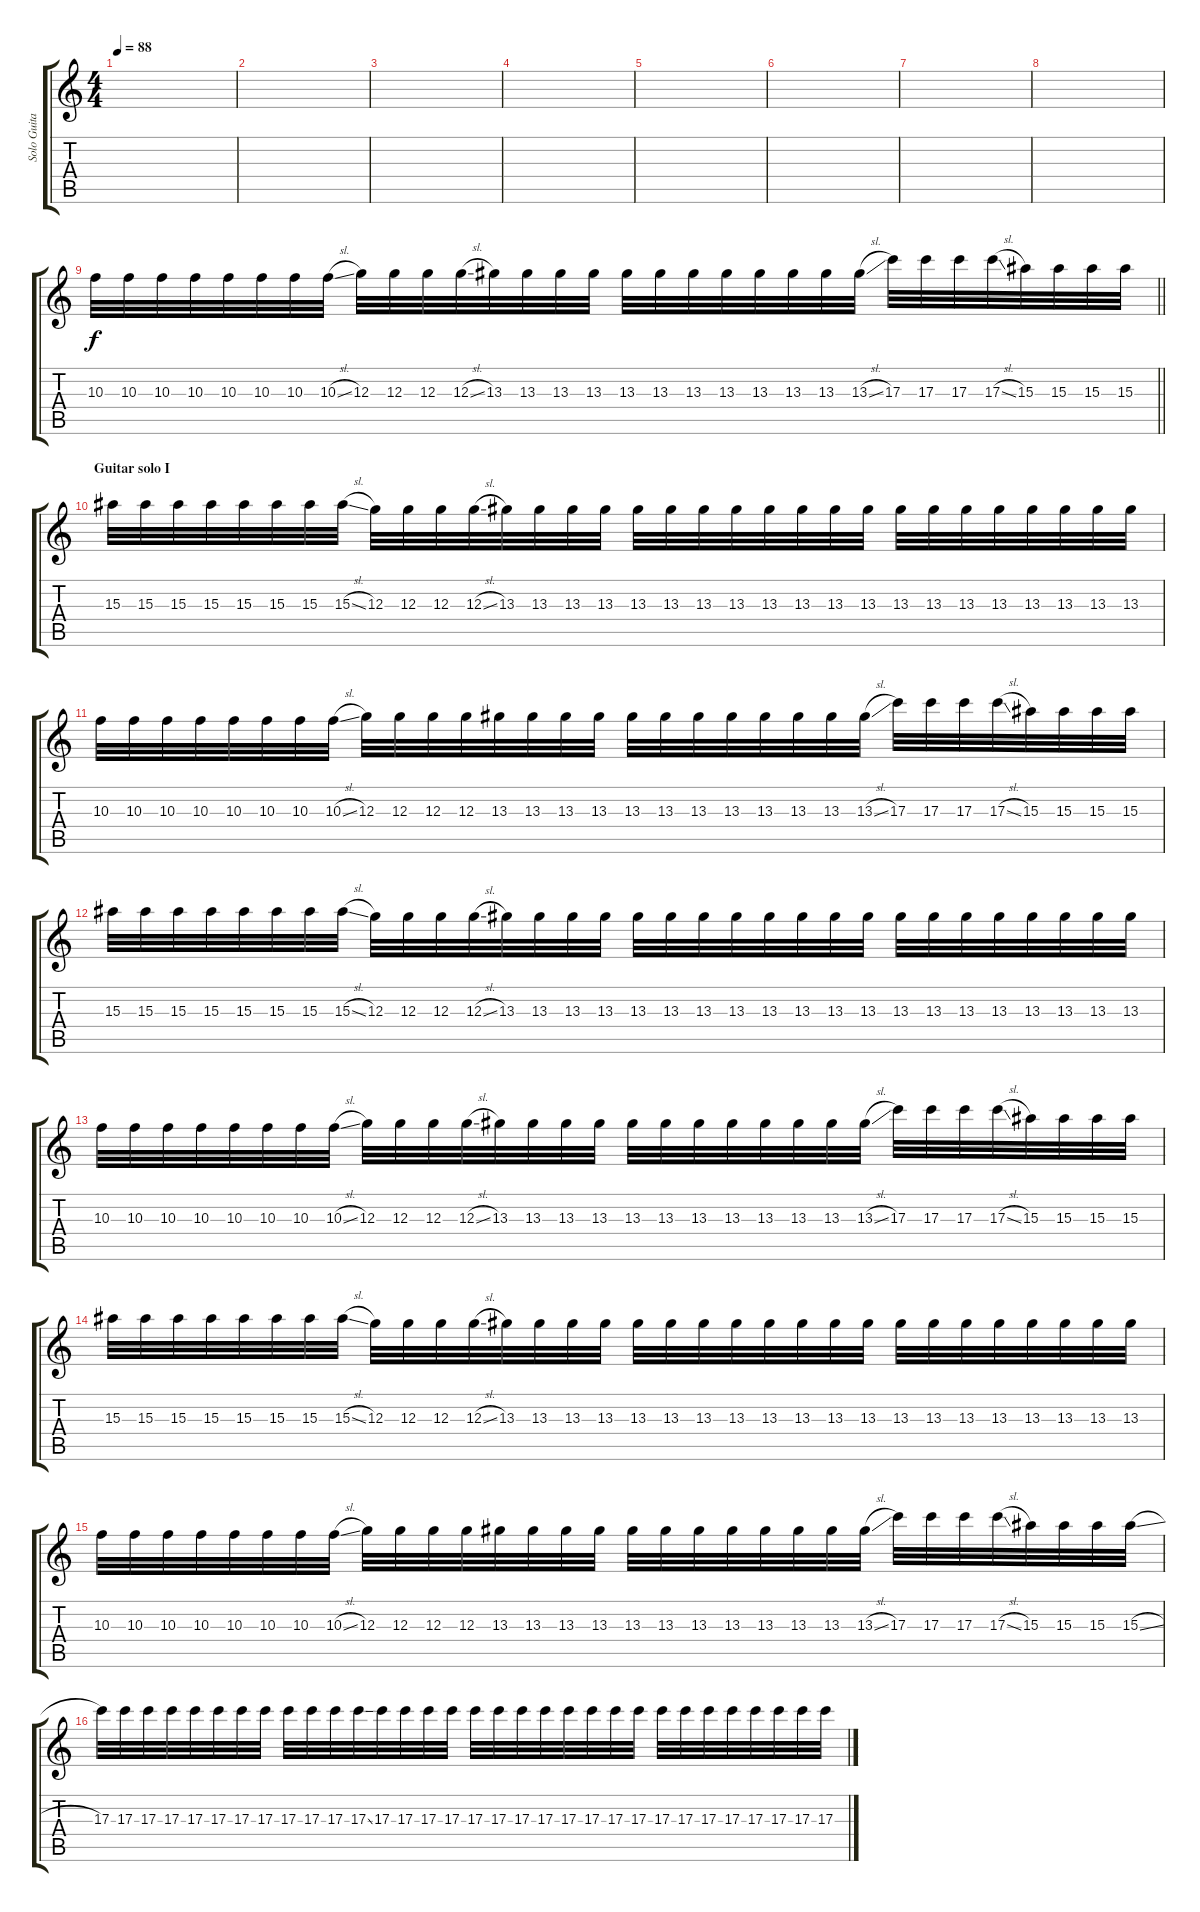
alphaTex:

\track ("Solo Guitar" "Solo Guita") {instrument distortionguitar}
\staff {score tabs}
\tuning (E4 B3 G3 D3 A2 E2) {hide}
\ts (4 4)
\tempo 88
\clef g2
\ks c
|
|
|
|
|
|
|
|
\barLineRight lightlight
10.3.32 10.3.32 10.3.32 10.3.32 10.3.32 10.3.32 10.3.32 10.3{sl}.32 12.3.32 12.3.32 12.3.32 12.3{sl}.32 13.3.32 13.3.32 13.3.32 13.3.32 13.3.32 13.3.32 13.3.32 13.3.32 13.3.32 13.3.32 13.3.32 13.3{sl}.32 17.3.32 17.3.32 17.3.32 17.3{sl}.32 15.3.32 15.3.32 15.3.32 15.3.32 |
\section ("" "Guitar solo I")
15.3.32 15.3.32 15.3.32 15.3.32 15.3.32 15.3.32 15.3.32 15.3{sl}.32 12.3.32 12.3.32 12.3.32 12.3{sl}.32 13.3.32 13.3.32 13.3.32 13.3.32 13.3.32 13.3.32 13.3.32 13.3.32 13.3.32 13.3.32 13.3.32 13.3.32 13.3.32 13.3.32 13.3.32 13.3.32 13.3.32 13.3.32 13.3.32 13.3.32 |
10.3.32 10.3.32 10.3.32 10.3.32 10.3.32 10.3.32 10.3.32 10.3{sl}.32 12.3.32 12.3.32 12.3.32 12.3.32 13.3.32 13.3.32 13.3.32 13.3.32 13.3.32 13.3.32 13.3.32 13.3.32 13.3.32 13.3.32 13.3.32 13.3{sl}.32 17.3.32 17.3.32 17.3.32 17.3{sl}.32 15.3.32 15.3.32 15.3.32 15.3.32 |
15.3.32 15.3.32 15.3.32 15.3.32 15.3.32 15.3.32 15.3.32 15.3{sl}.32 12.3.32 12.3.32 12.3.32 12.3{sl}.32 13.3.32 13.3.32 13.3.32 13.3.32 13.3.32 13.3.32 13.3.32 13.3.32 13.3.32 13.3.32 13.3.32 13.3.32 13.3.32 13.3.32 13.3.32 13.3.32 13.3.32 13.3.32 13.3.32 13.3.32 |
10.3.32 10.3.32 10.3.32 10.3.32 10.3.32 10.3.32 10.3.32 10.3{sl}.32 12.3.32 12.3.32 12.3.32 12.3{sl}.32 13.3.32 13.3.32 13.3.32 13.3.32 13.3.32 13.3.32 13.3.32 13.3.32 13.3.32 13.3.32 13.3.32 13.3{sl}.32 17.3.32 17.3.32 17.3.32 17.3{sl}.32 15.3.32 15.3.32 15.3.32 15.3.32 |
15.3.32 15.3.32 15.3.32 15.3.32 15.3.32 15.3.32 15.3.32 15.3{sl}.32 12.3.32 12.3.32 12.3.32 12.3{sl}.32 13.3.32 13.3.32 13.3.32 13.3.32 13.3.32 13.3.32 13.3.32 13.3.32 13.3.32 13.3.32 13.3.32 13.3.32 13.3.32 13.3.32 13.3.32 13.3.32 13.3.32 13.3.32 13.3.32 13.3.32 |
10.3.32 10.3.32 10.3.32 10.3.32 10.3.32 10.3.32 10.3.32 10.3{sl}.32 12.3.32 12.3.32 12.3.32 12.3.32 13.3.32 13.3.32 13.3.32 13.3.32 13.3.32 13.3.32 13.3.32 13.3.32 13.3.32 13.3.32 13.3.32 13.3{sl}.32 17.3.32 17.3.32 17.3.32 17.3{sl}.32 15.3.32 15.3.32 15.3.32 15.3{sl}.32 |
17.3.32 17.3.32 17.3.32 17.3.32 17.3.32 17.3.32 17.3.32 17.3.32 17.3.32 17.3.32 17.3.32 17.3{ss}.32 17.3.32 17.3.32 17.3.32 17.3.32 17.3.32 17.3.32 17.3.32 17.3.32 17.3.32 17.3.32 17.3.32 17.3.32 17.3.32 17.3.32 17.3.32 17.3.32 17.3.32 17.3.32 17.3.32 17.3.32
